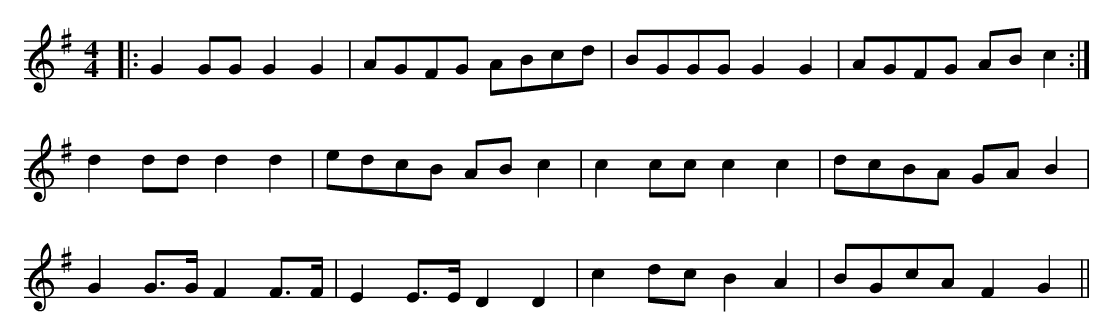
X:1
M:4/4
K:G
|:G2GG G2G2|AGFG ABcd|BGGG G2G2|AGFG ABc2:|
d2dd d2d2|edcB ABc2|c2cc c2c2|dcBA GAB2|
G2G>G F2F>F|E2E>E D2D2|c2dc B2A2|BGcA F2G2||
